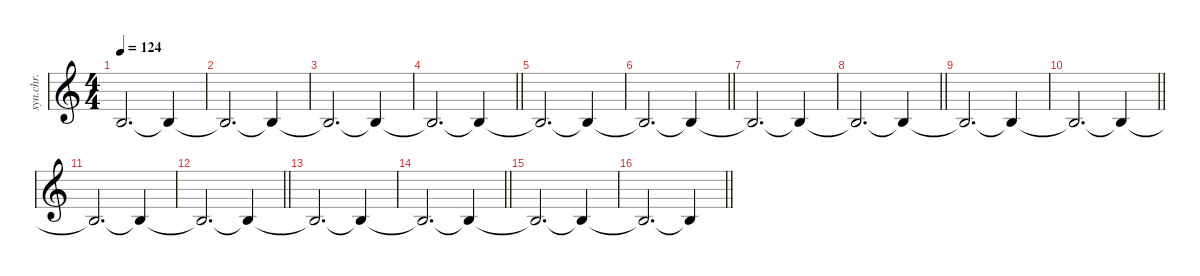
\defaultSystemsLayout 4
\hideDynamics
\bracketExtendMode nobrackets
\otherSystemsTrackNameOrientation horizontal
\track ("Voice 1" "syn.chr.") {instrument synthvoice}
\staff {score}
\tuning (Db4 Ab3 E3 B2 Gb2 B1)
\ts (4 4)
\section ("" "")
\tempo 124
\clef g2
\ks c
3.2{t}.2{d dy mf beam Up} 3.2{t}.4{beam Up} |
3.2{t}.2{d beam Up} 3.2{t}.4{beam Up} |
3.2{t}.2{d beam Up} 3.2{t}.4{beam Up} |
\barLineRight lightlight
3.2{t}.2{d beam Up} 3.2{t}.4{beam Up} |
3.2{t}.2{d beam Up} 3.2{t}.4{beam Up} |
\barLineRight lightlight
3.2{t}.2{d beam Up} 3.2{t}.4{beam Up} |
3.2{t}.2{d beam Up} 3.2{t}.4{beam Up} |
\barLineRight lightlight
3.2{t}.2{d beam Up} 3.2{t}.4{beam Up} |
3.2{t}.2{d beam Up} 3.2{t}.4{beam Up} |
\barLineRight lightlight
3.2{t}.2{d beam Up} 3.2{t}.4{beam Up} |
3.2{t}.2{d beam Up} 3.2{t}.4{beam Up} |
\barLineRight lightlight
3.2{t}.2{d beam Up} 3.2{t}.4{beam Up} |
3.2{t}.2{d beam Up} 3.2{t}.4{beam Up} |
\barLineRight lightlight
3.2{t}.2{d beam Up} 3.2{t}.4{beam Up} |
3.2{t}.2{d beam Up} 3.2{t}.4{beam Up} |
\barLineRight lightlight
3.2{t}.2{d beam Up} 3.2{t}.4{beam Up}
